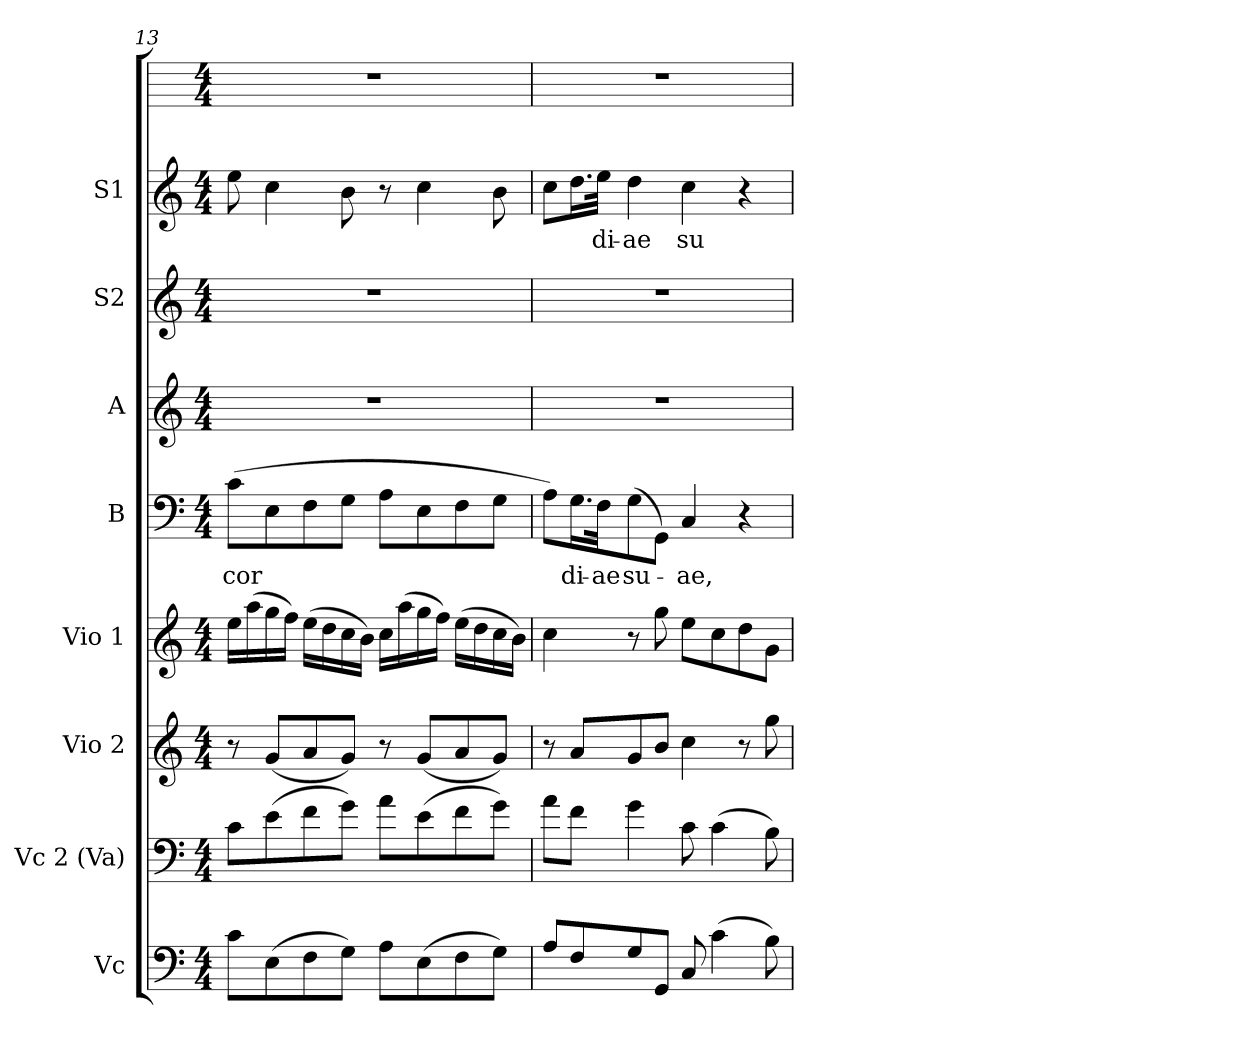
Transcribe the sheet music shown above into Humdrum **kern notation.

**kern	**kern	**kern	**kern	**kern	**text	**kern	**kern	**kern	**text	**kern
*part9	*part8	*part7	*part6	*part5	*part5	*part4	*part3	*part2	*part2	*part1
*staff9	*staff8	*staff7	*staff6	*staff5	*staff5	*staff4	*staff3	*staff2	*staff2	*staff1
*I"Vc	*I"Vc 2 (Va)	*I"Vio 2	*I"Vio 1	*I"B	*	*I"A	*I"S2	*I"S1	*	*
*clefF4	*clefF4	*clefG2	*clefG2	*clefF4	*	*clefG2	*clefG2	*clefG2	*	*
*M4/4	*M4/4	*M4/4	*M4/4	*M4/4	*	*M4/4	*M4/4	*M4/4	*	*M4/4
=13	=13	=13	=13	=13	=13	=13	=13	=13	=13	=13
8c\L	8c\L	8r	16ee\L	(8c\L	-cor-	1r	1r	8ee	--	1r
.	.	.	(16aa\	.	.	.	.	.	.	.
(8E\	(8e\	(8g/L	16gg\	8E\	.	.	.	4cc	.	.
.	.	.	16ff\J)	.	.	.	.	.	.	.
8F\	8f\	8a/	(16ee\L	8F\	.	.	.	.	.	.
.	.	.	16dd\	.	.	.	.	.	.	.
8G\J)	8g\J)	8g/J)	16cc\	8G\J	.	.	.	8b	.	.
.	.	.	16b\J)	.	.	.	.	.	.	.
8A\L	8a\L	8r	16cc\L	8A\L	--	.	.	8r	.	.
.	.	.	(16aa\	.	.	.	.	.	.	.
(8E\	(8e\	(8g/L	16gg\	8E\	.	.	.	4cc	.	.
.	.	.	16ff\J)	.	.	.	.	.	.	.
8F\	8f\	8a/	(16ee\L	8F\	.	.	.	.	.	.
.	.	.	16dd\	.	.	.	.	.	.	.
8G\J)	8g\J)	8g/J)	16cc\	8G\J	.	.	.	8b	.	.
.	.	.	16b\J)	.	.	.	.	.	.	.
=14	=14	=14	=14	=14	=14	=14	=14	=14	=14	=14
8A/L	8a\L	8r	4cc	8A\L)	--	1r	1r	8cc\L	--	1r
8F/	8f\J	8a/L	.	16.G\	-di-	.	.	16.dd\	--	.
.	.	.	.	32F\	-ae	.	.	32ee\J	-di-	.
8G/	4g	8g/	8r	(8G\	su-	.	.	4dd	-ae	.
8GG/J	.	8b/J	8gg	8GG\J)	.	.	.	.	.	.
8C	8c	4cc	8ee\L	4C	-ae,	.	.	4cc	su-	.
(4c	(4c	.	8cc\	.	.	.	.	.	.	.
.	.	8r	8dd\	4r	.	.	.	4r	.	.
8B)	8B)	8gg	8g\J	.	.	.	.	.	.	.
=	=	=	=	=	=	=	=	=	=	=
*-	*-	*-	*-	*-	*-	*-	*-	*-	*-	*-
